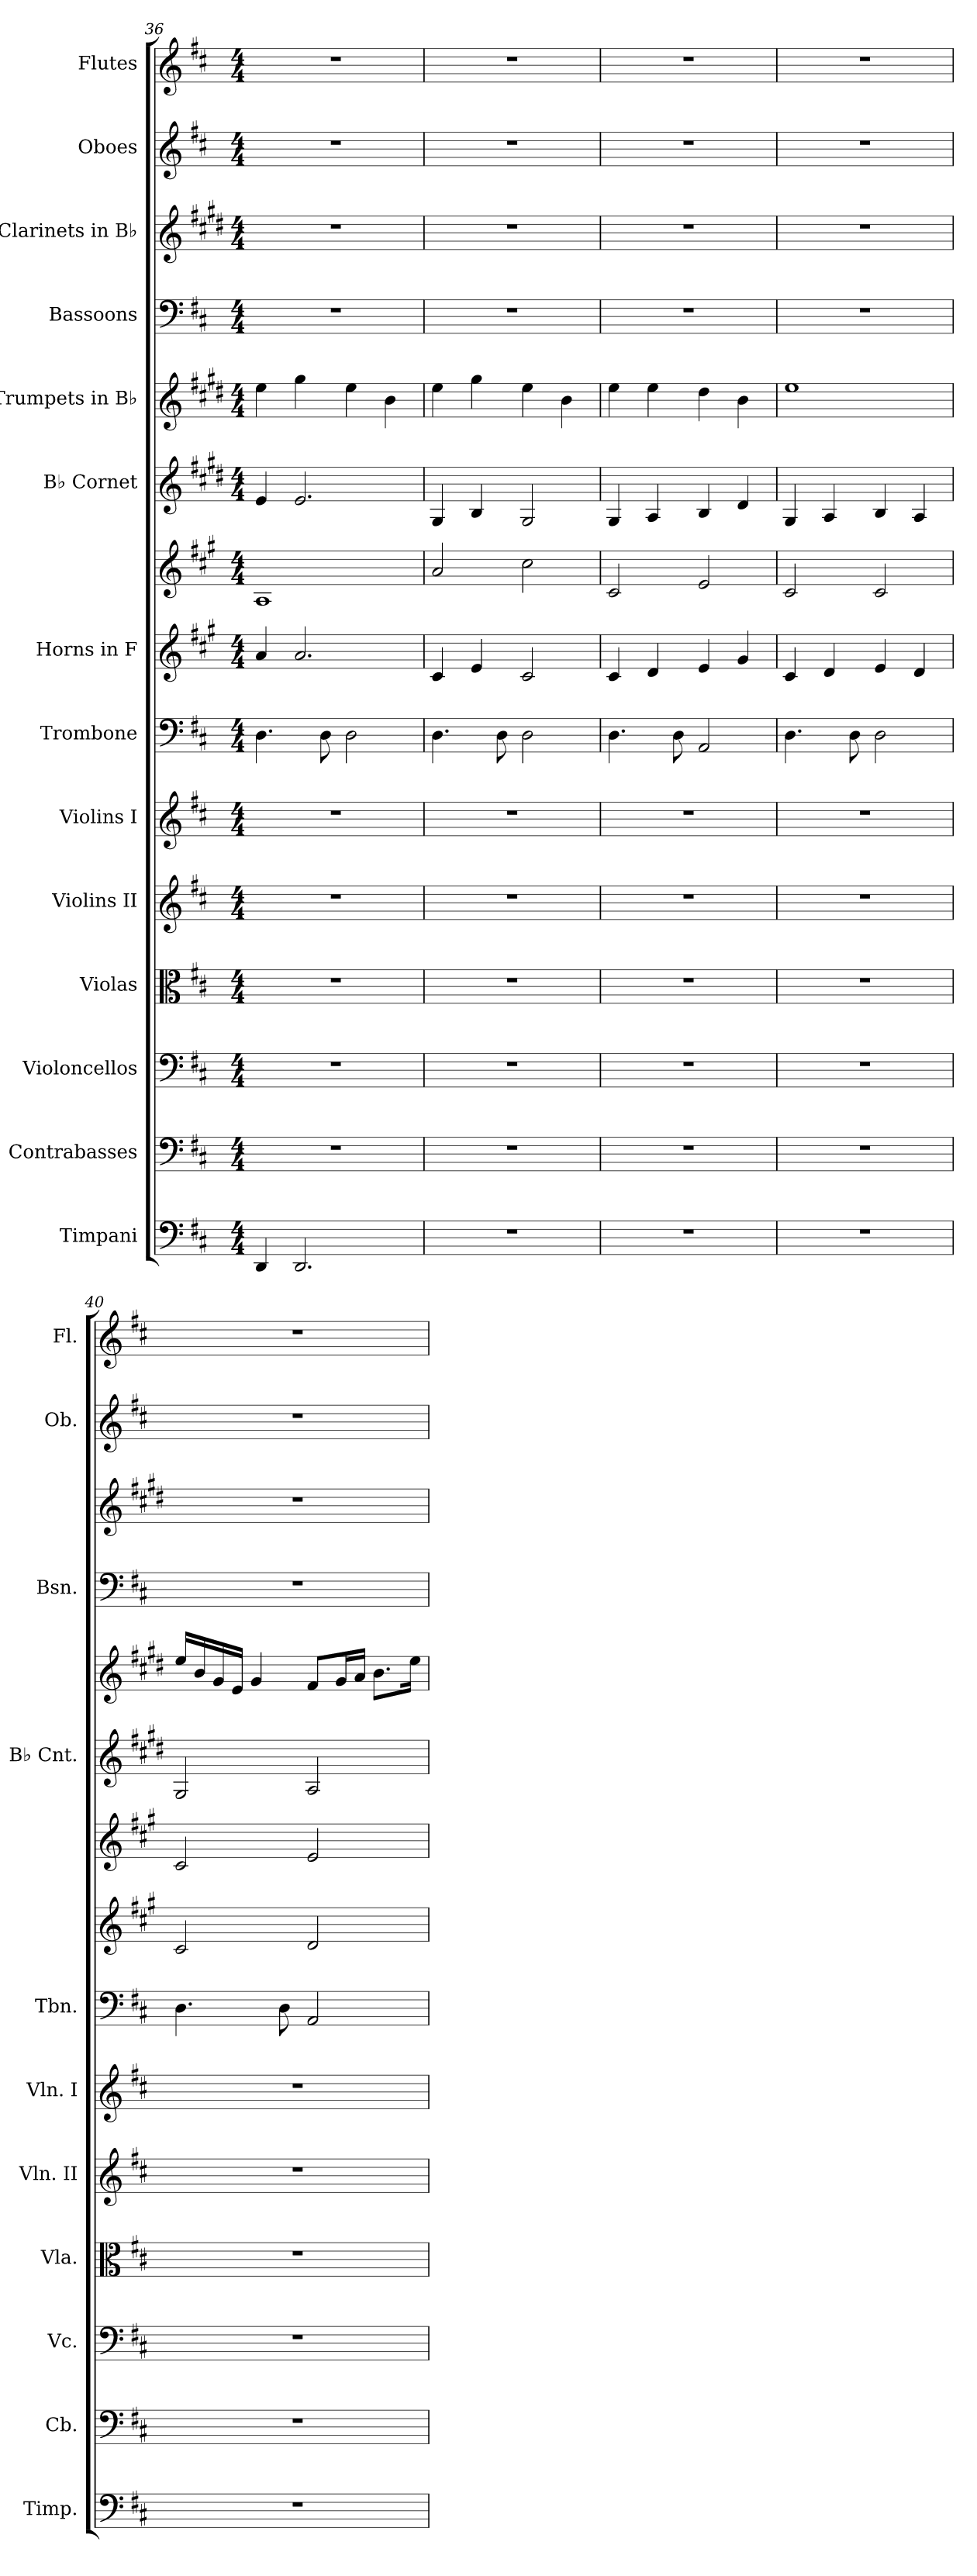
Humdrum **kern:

**kern	**kern	**kern	**kern	**kern	**kern	**kern	**kern	**kern	**kern	**kern	**kern	**kern	**kern	**kern
*part14	*part13	*part12	*part11	*part10	*part9	*part8	*part7	*part7	*part6	*part5	*part4	*part3	*part2	*part1
*staff15	*staff14	*staff13	*staff12	*staff11	*staff10	*staff9	*staff8	*staff7	*staff6	*staff5	*staff4	*staff3	*staff2	*staff1
*I"Timpani	*I"Contrabasses	*I"Violoncellos	*I"Violas	*I"Violins II	*I"Violins I	*I"Trombone	*I"Horns in F	*	*I"B♭ Cornet	*I"Trumpets in B♭	*I"Bassoons	*I"Clarinets in B♭	*I"Oboes	*I"Flutes
*I'Timp.	*I'Cb.	*I'Vc.	*I'Vla.	*I'Vln. II	*I'Vln. I	*I'Tbn.	*	*	*I'B♭ Cnt.	*	*I'Bsn.	*	*I'Ob.	*I'Fl.
*clefF4	*clefF4	*clefF4	*clefC3	*clefG2	*clefG2	*clefF4	*clefG2	*clefG2	*clefG2	*clefG2	*clefF4	*clefG2	*clefG2	*clefG2
*	*ITrd7c12	*	*	*	*	*	*ITrd4c7	*ITrd4c7	*ITrd1c2	*ITrd1c2	*	*ITrd1c2	*	*
*k[f#c#]	*k[f#c#]	*k[f#c#]	*k[f#c#]	*k[f#c#]	*k[f#c#]	*k[f#c#]	*k[f#c#]	*k[f#c#]	*k[f#c#]	*k[f#c#]	*k[f#c#]	*k[f#c#]	*k[f#c#]	*k[f#c#]
*M4/4	*M4/4	*M4/4	*M4/4	*M4/4	*M4/4	*M4/4	*M4/4	*M4/4	*M4/4	*M4/4	*M4/4	*M4/4	*M4/4	*M4/4
=36	=36	=36	=36	=36	=36	=36	=36	=36	=36	=36	=36	=36	=36	=36
4DD/	1r	1r	1r	1r	1r	4.D\	4d/	1D	4d/	4dd\	1r	1r	1r	1r
2.DD/	.	.	.	.	.	.	2.d/	.	2.d/	4ff#\	.	.	.	.
.	.	.	.	.	.	8D\	.	.	.	.	.	.	.	.
.	.	.	.	.	.	2D\	.	.	.	4dd\	.	.	.	.
.	.	.	.	.	.	.	.	.	.	4a\	.	.	.	.
=37	=37	=37	=37	=37	=37	=37	=37	=37	=37	=37	=37	=37	=37	=37
1r	1r	1r	1r	1r	1r	4.D\	4F#/	2d/	4F#/	4dd\	1r	1r	1r	1r
.	.	.	.	.	.	.	4A/	.	4A/	4ff#\	.	.	.	.
.	.	.	.	.	.	8D\	.	.	.	.	.	.	.	.
.	.	.	.	.	.	2D\	2F#/	2f#\	2F#/	4dd\	.	.	.	.
.	.	.	.	.	.	.	.	.	.	4a\	.	.	.	.
=38	=38	=38	=38	=38	=38	=38	=38	=38	=38	=38	=38	=38	=38	=38
1r	1r	1r	1r	1r	1r	4.D\	4F#/	2F#/	4F#/	4dd\	1r	1r	1r	1r
.	.	.	.	.	.	.	4G/	.	4G/	4dd\	.	.	.	.
.	.	.	.	.	.	8D\	.	.	.	.	.	.	.	.
.	.	.	.	.	.	2AA/	4A/	2A/	4A/	4cc#\	.	.	.	.
.	.	.	.	.	.	.	4c#/	.	4c#/	4a\	.	.	.	.
!!LO:PB:g=z
=39	=39	=39	=39	=39	=39	=39	=39	=39	=39	=39	=39	=39	=39	=39
1r	1r	1r	1r	1r	1r	4.D\	4F#/	2F#/	4F#/	1dd	1r	1r	1r	1r
.	.	.	.	.	.	.	4G/	.	4G/	.	.	.	.	.
.	.	.	.	.	.	8D\	.	.	.	.	.	.	.	.
.	.	.	.	.	.	2D\	4A/	2F#/	4A/	.	.	.	.	.
.	.	.	.	.	.	.	4G/	.	4G/	.	.	.	.	.
=40	=40	=40	=40	=40	=40	=40	=40	=40	=40	=40	=40	=40	=40	=40
1r	1r	1r	1r	1r	1r	4.D\	2F#/	2F#/	2F#/	16dd/LL	1r	1r	1r	1r
.	.	.	.	.	.	.	.	.	.	16a/	.	.	.	.
.	.	.	.	.	.	.	.	.	.	16f#/	.	.	.	.
.	.	.	.	.	.	.	.	.	.	16d/JJ	.	.	.	.
.	.	.	.	.	.	.	.	.	.	4f#/	.	.	.	.
.	.	.	.	.	.	8D\	.	.	.	.	.	.	.	.
.	.	.	.	.	.	2AA/	2G/	2A/	2G/	8e/L	.	.	.	.
.	.	.	.	.	.	.	.	.	.	16f#/L	.	.	.	.
.	.	.	.	.	.	.	.	.	.	16g/JJ	.	.	.	.
.	.	.	.	.	.	.	.	.	.	8.a\L	.	.	.	.
.	.	.	.	.	.	.	.	.	.	16dd\Jk	.	.	.	.
=	=	=	=	=	=	=	=	=	=	=	=	=	=	=
*-	*-	*-	*-	*-	*-	*-	*-	*-	*-	*-	*-	*-	*-	*-
